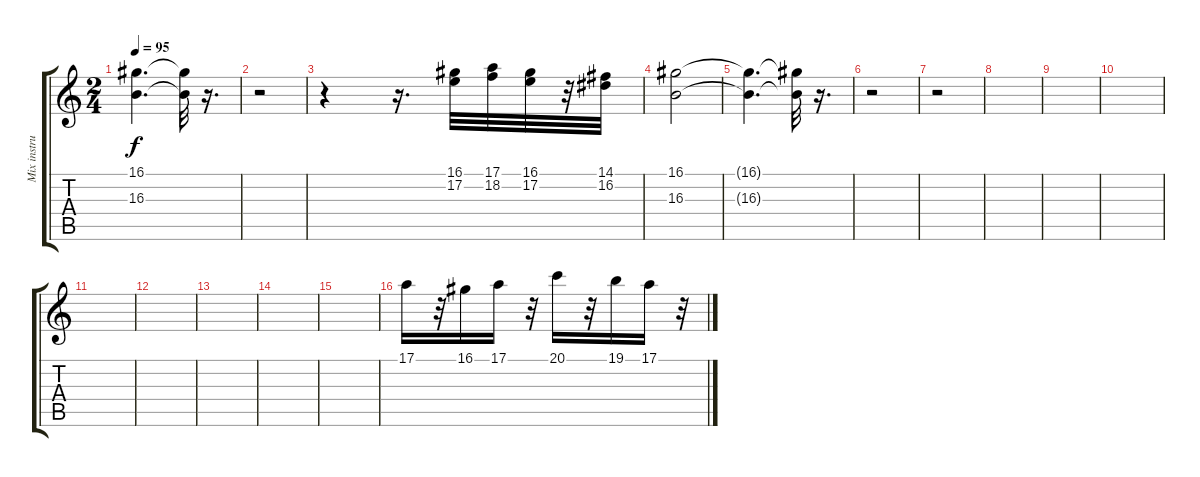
\track ("Mix instrument 2" "Mix instru") {instrument piccolo}
\staff {score tabs}
\tuning (E4 B3 G3 D3 A2 E2) {hide}
\ts (2 4)
\tempo 95
\clef g2
\ks c
(16.1{t} 16.3{t}).4{d dy f} (16.1{t} 16.3{t}).32 r.16{d} |
r.2 |
r.4 r.16{d} (16.1 17.2).32 (17.1 18.2).32 (16.1 17.2).32 r.32 (14.1 16.2).32 |
(16.1 16.3).2 |
(16.1{t} 16.3{t}).4{d} (16.1{t} 16.3{t}).32 r.16{d} |
r.2 |
r.2 |
|
|
|
|
|
|
|
|
17.1.16{instrument tremolostrings} r.32 16.1.16 17.1.16 r.32 20.1.16 r.32 19.1.16 17.1.16 r.32
